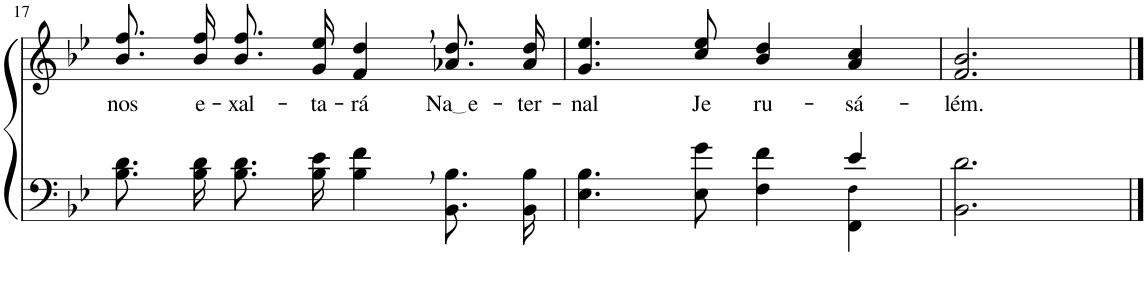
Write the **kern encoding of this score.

**kern	**kern	**text
*part2	*part1	*part1
*staff2	*staff1	*staff1
*I"Parte III e IV	*I"Parte I e II	*
!!LO:PB:g=z
*clefF4	*clefG2	*
*Trd2c3	*Trd2c3	*
*k[b-e-]	*k[b-e-]	*
*M4/4	*M4/4	*
=17	=17	=17
!	!	!LO:LY:b
8.B-\ 8.d\L	8.b-\ 8.ff\L	nos
!	!	!LO:LY:b
16B-\ 16d\Jk	16b-\ 16ff\Jk	e-
!	!	!LO:LY:b
8.B-\ 8.d\L	8.b-\ 8.ff\L	-xal-
!	!	!LO:LY:b
16B-\ 16e-\Jk	16g\ 16ee-\Jk	-ta-
!	!	!LO:LY:b
4B-\, 4f\,	4f/, 4dd/,	-rá
!	!	!LO:LY:b
8.BB-\ 8.B-\L	8.a-X\ 8.dd\L	Na e
!	!	!LO:LY:b
16BB-\ 16B-\Jk	16a-\ 16dd\Jk	-ter-
=18	=18	=18
*^	*	*
!	!	!	!LO:LY:b
2.ryy	4.E-\ 4.B-\	4.g/ 4.ee-/	-nal
!	!	!	!LO:LY:b
.	8E-\ 8g\	8cc/ 8ee-/	Je
!	!	!	!LO:LY:b
.	4F\ 4f\	4b-/ 4dd/	ru-
!	!	!	!LO:LY:b
4e-/	4FF\ 4F!\	4a/ 4cc/	-sá-
=19	=19	=19	=19
!	!	!	!LO:LY:b
*v	*v	*	*
2.BB-\ 2.d\	2.f/ 2.b-/	-lém.
==	==	==
*-	*-	*-
